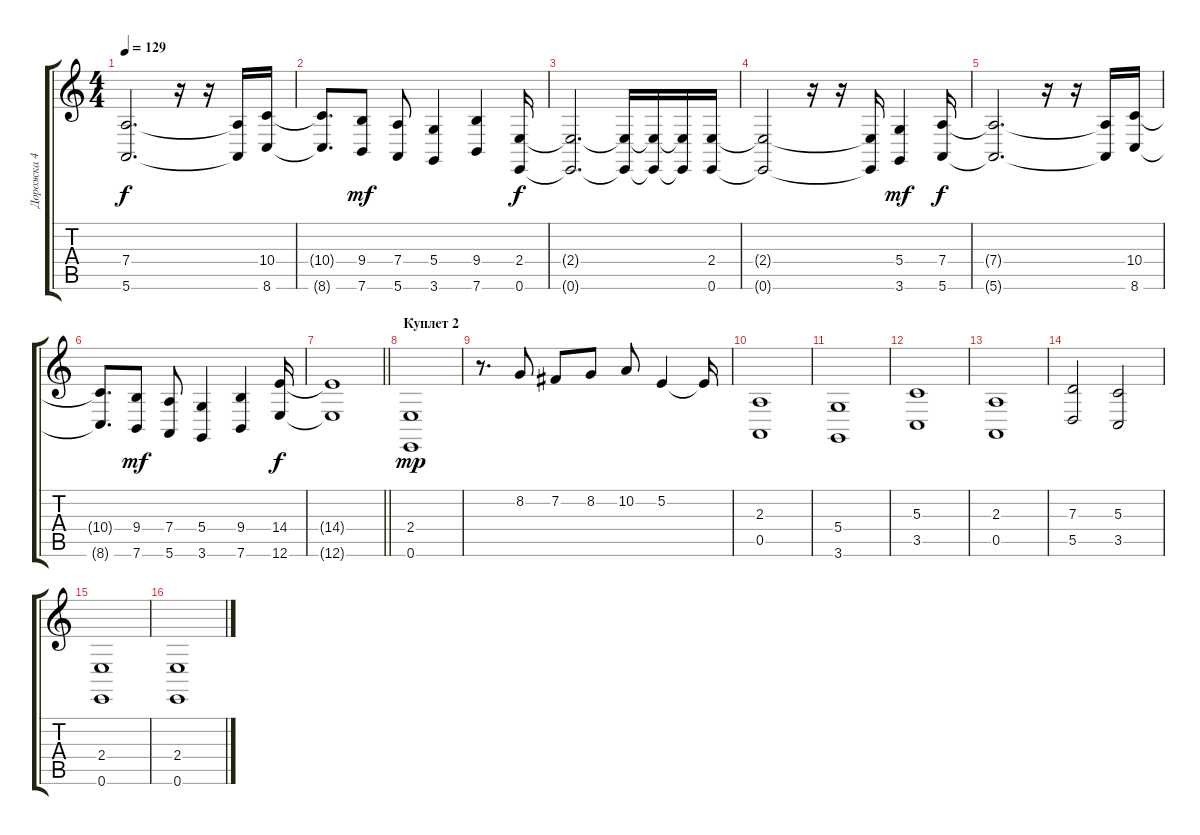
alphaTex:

\track ("Дорожка 4" "Дорожка 4") {instrument lead5charang}
\staff {score tabs}
\tuning (E4 B3 G3 D3 A2 E2) {hide}
\ts (4 4)
\tempo 129
\clef g2
\ks c
(7.4{t} 5.6{t}).2{d dy f} r.16 r.16 (7.4{t} 5.6{t}).16 (10.4 8.6).16 |
(10.4{t} 8.6{t}).8{d} (9.4 7.6).8{dy mf} (7.4 5.6).8 (5.4 3.6).4 (9.4 7.6).4 (2.4 0.6).16{dy f} |
(2.4{t} 0.6{t}).2{d} (2.4{t} 0.6{t}).16 (2.4{t} 0.6{t}).16 (2.4{t} 0.6{t}).16 (2.4 0.6).16 |
(2.4{t} 0.6{t}).2 r.16 r.16 (2.4{t} 0.6{t}).16 (5.4 3.6).4{dy mf} (7.4 5.6).16{dy f} |
(7.4{t} 5.6{t}).2{d} r.16 r.16 (7.4{t} 5.6{t}).16 (10.4 8.6).16 |
(10.4{t} 8.6{t}).8{d} (9.4 7.6).8{dy mf} (7.4 5.6).8 (5.4 3.6).4 (9.4 7.6).4 (14.4 12.6).16{dy f} |
\barLineRight lightlight
(14.4{t} 12.6{t}).1 |
\section ("" "Куплет 2")
(2.4 0.6).1{dy mp instrument synthstrings2} |
r.8{d instrument lead5charang} 8.2.8 7.2.8 8.2.8 10.2.8 5.2.4 5.2{t}.16 |
(2.3 0.5).1{instrument synthstrings2} |
(5.4 3.6).1 |
(5.3 3.5).1 |
(2.3 0.5).1 |
(7.3 5.5).2 (5.3 3.5).2 |
(2.4 0.6).1 |
(2.4 0.6).1{instrument synthstrings2}
